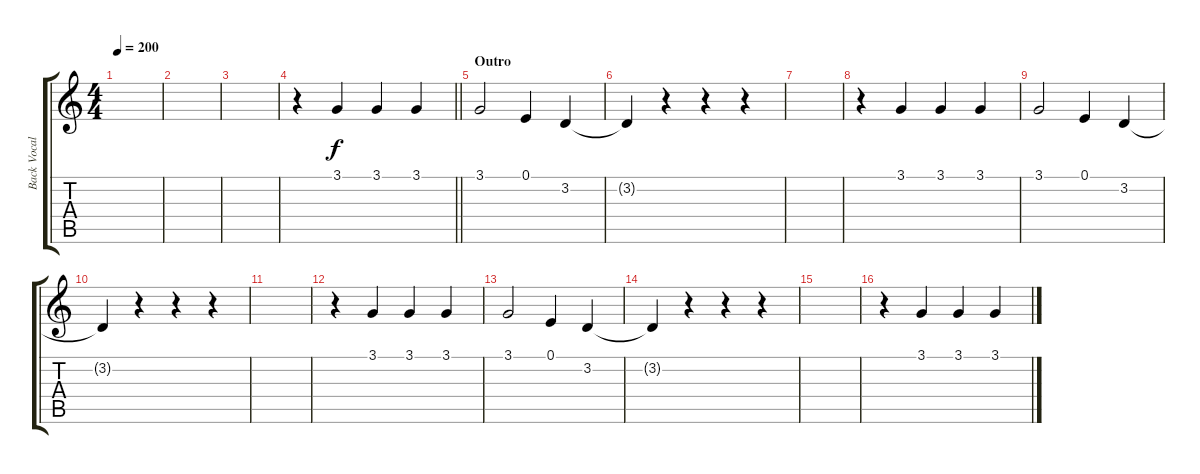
\track ("Back Vocals" "Back Vocal") {instrument tenorsax}
\staff {score tabs}
\tuning (E4 B3 G3 D3 A2 E2) {hide}
\ts (4 4)
\tempo 200
\clef g2
\ks c
|
|
|
\barLineRight lightlight
r.4 3.1.4 3.1.4 3.1.4 |
\section ("" "Outro")
3.1.2 0.1.4 3.2.4 |
3.2{t}.4 r.4 r.4 r.4 |
|
r.4 3.1.4 3.1.4 3.1.4 |
3.1.2 0.1.4 3.2.4 |
3.2{t}.4 r.4 r.4 r.4 |
|
r.4 3.1.4 3.1.4 3.1.4 |
3.1.2 0.1.4 3.2.4 |
3.2{t}.4 r.4 r.4 r.4 |
|
r.4 3.1.4 3.1.4 3.1.4
